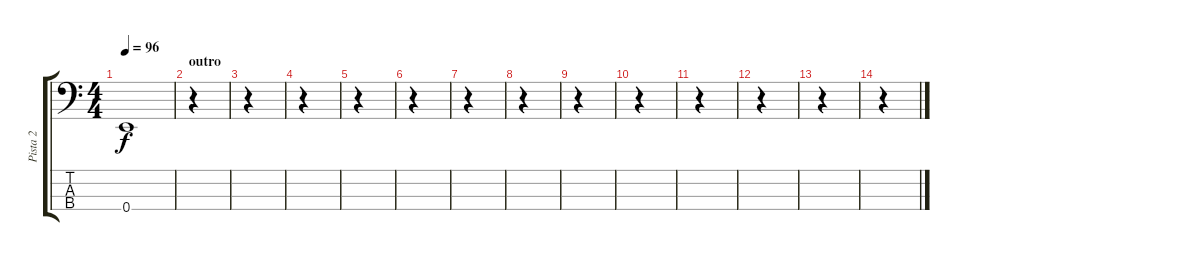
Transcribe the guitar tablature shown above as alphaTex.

\track ("Pista 2" "Pista 2") {instrument electricbasspick}
\staff {score tabs}
\tuning (G2 D2 A1 E1) {hide}
\ts (4 4)
\tempo 96
\clef f4
\ks c
0.4.1{dy f} |
\section ("" "outro")
r.4 |
r.4 |
r.4 |
r.4 |
r.4 |
r.4 |
r.4 |
r.4 |
r.4 |
r.4 |
r.4 |
r.4 |
r.4
